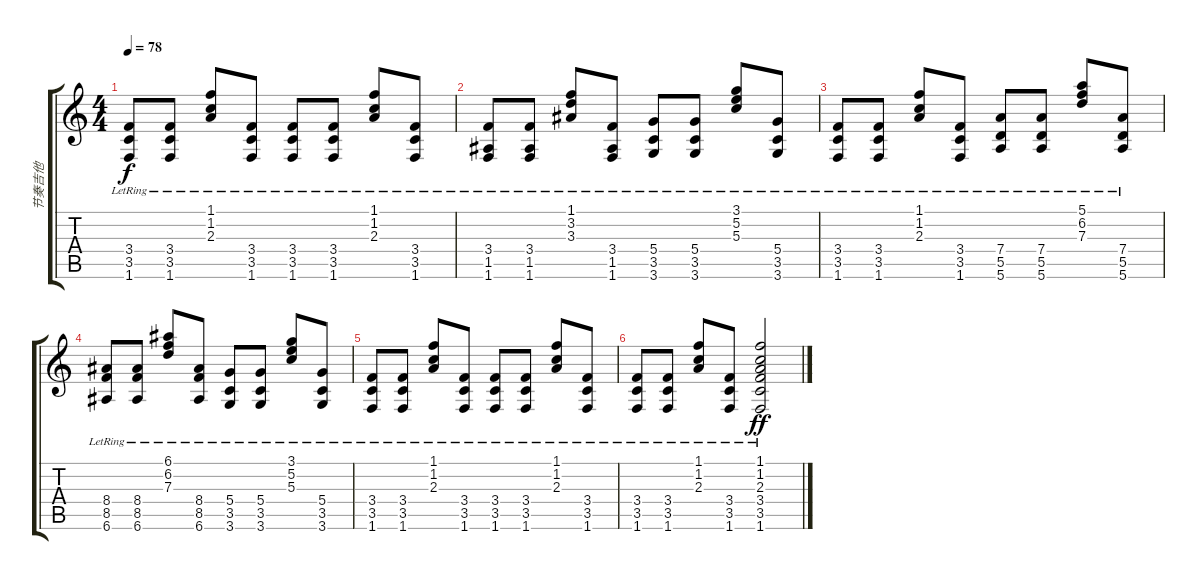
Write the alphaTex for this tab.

\track ("节奏吉他" "节奏吉他") {instrument acousticguitarsteel}
\staff {score tabs}
\tuning (E4 B3 G3 D3 A2 E2) {hide}
\ts (4 4)
\tempo 78
\clef g2
\ks c
(3.4{lr} 3.5{lr} 1.6{lr}).8{dy f} (3.4{lr} 3.5{lr} 1.6{lr}).8 (1.1{lr} 1.2{lr} 2.3{lr}).8 (3.4{lr} 3.5{lr} 1.6{lr}).8 (3.4{lr} 3.5{lr} 1.6{lr}).8 (3.4{lr} 3.5{lr} 1.6{lr}).8 (1.1{lr} 1.2{lr} 2.3{lr}).8 (3.4{lr} 3.5{lr} 1.6{lr}).8 |
(3.4{lr} 1.5{lr} 1.6{lr}).8 (3.4{lr} 1.5{lr} 1.6{lr}).8 (1.1{lr} 3.2{lr} 3.3{lr}).8 (3.4{lr} 1.5{lr} 1.6{lr}).8 (5.4{lr} 3.5{lr} 3.6{lr}).8 (5.4{lr} 3.5{lr} 3.6{lr}).8 (3.1{lr} 5.2{lr} 5.3{lr}).8 (5.4{lr} 3.5{lr} 3.6{lr}).8 |
(3.4{lr} 3.5{lr} 1.6{lr}).8 (3.4{lr} 3.5{lr} 1.6{lr}).8 (1.1{lr} 1.2{lr} 2.3{lr}).8 (3.4{lr} 3.5{lr} 1.6{lr}).8 (7.4{lr} 5.5{lr} 5.6{lr}).8 (7.4{lr} 5.5{lr} 5.6{lr}).8 (5.1{lr} 6.2{lr} 7.3{lr}).8 (7.4{lr} 5.5{lr} 5.6{lr}).8 |
(8.4{lr} 8.5{lr} 6.6{lr}).8 (8.4{lr} 8.5{lr} 6.6{lr}).8 (6.1{lr} 6.2{lr} 7.3{lr}).8 (8.4{lr} 8.5{lr} 6.6{lr}).8 (5.4{lr} 3.5{lr} 3.6{lr}).8 (5.4{lr} 3.5{lr} 3.6{lr}).8 (3.1{lr} 5.2{lr} 5.3{lr}).8 (5.4{lr} 3.5{lr} 3.6{lr}).8 |
(3.4{lr} 3.5{lr} 1.6{lr}).8 (3.4{lr} 3.5{lr} 1.6{lr}).8 (1.1{lr} 1.2{lr} 2.3{lr}).8 (3.4{lr} 3.5{lr} 1.6{lr}).8 (3.4{lr} 3.5{lr} 1.6{lr}).8 (3.4{lr} 3.5{lr} 1.6{lr}).8 (1.1{lr} 1.2{lr} 2.3{lr}).8 (3.4{lr} 3.5{lr} 1.6{lr}).8 |
(3.4{lr} 3.5{lr} 1.6{lr}).8 (3.4{lr} 3.5{lr} 1.6{lr}).8 (1.1{lr} 1.2{lr} 2.3{lr}).8 (3.4{lr} 3.5{lr} 1.6{lr}).8 (1.1{lr} 1.2{lr} 2.3{lr} 3.4{lr} 3.5{lr} 1.6{lr}).2{dy ff}
